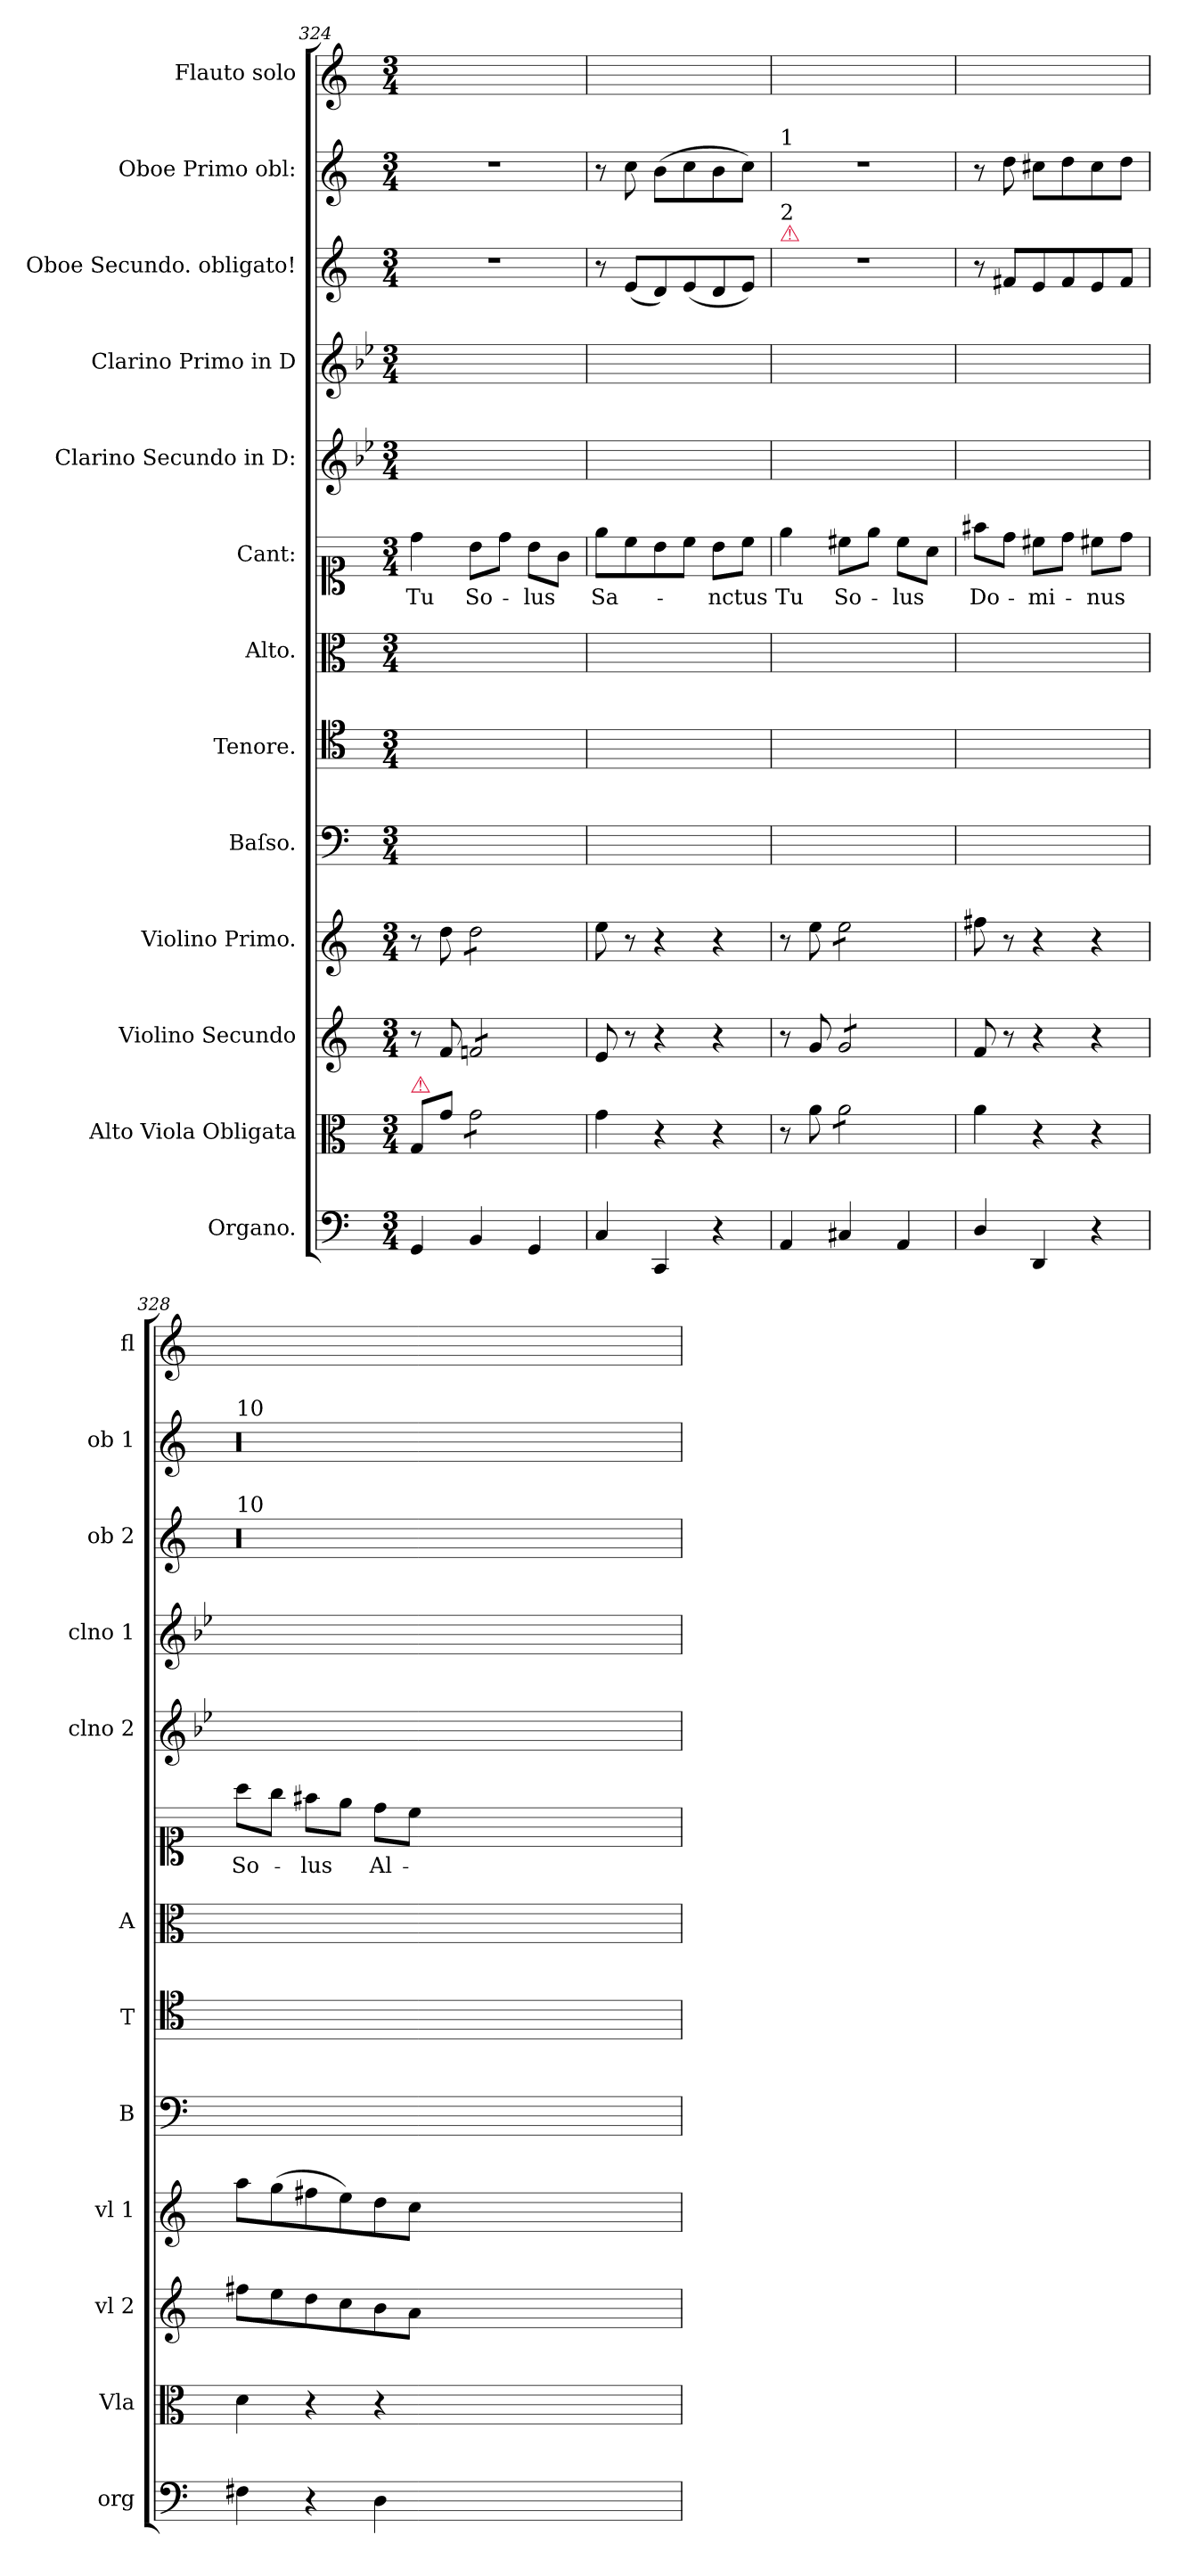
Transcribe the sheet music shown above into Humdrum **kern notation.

**kern	**kern	**kern	**kern	**kern	**kern	**kern	**kern	**text	**kern	**kern	**kern	**kern	**kern
*part13	*part12	*part11	*part10	*part9	*part8	*part7	*part6	*part6	*part5	*part4	*part3	*part2	*part1
*staff13	*staff12	*staff11	*staff10	*staff9	*staff8	*staff7	*staff6	*staff6	*staff5	*staff4	*staff3	*staff2	*staff1
*I"Organo.	*I"Alto Viola Obligata	*I"Violino Secundo	*I"Violino Primo.	*I"Baſso.	*I"Tenore.	*I"Alto.	*I"Cant:	*	*I"Clarino Secundo in D:	*I"Clarino Primo in D	*I"Oboe Secundo. obligato!	*I"Oboe Primo obl:	*I"Flauto solo
*I'org	*I'Vla	*I'vl 2	*I'vl 1	*I'B	*I'T	*I'A	*	*	*I'clno 2	*I'clno 1	*I'ob 2	*I'ob 1	*I'fl
*clefF4	*clefC3	*clefG2	*clefG2	*clefF4	*clefC4	*clefC3	*clefC1	*	*clefG2	*clefG2	*clefG2	*clefG2	*clefG2
*	*	*	*	*	*	*	*	*	*ITrd-1c-2	*ITrd-1c-2	*	*	*
*k[]	*k[]	*k[]	*k[]	*k[]	*k[]	*k[]	*k[]	*	*k[]	*k[]	*k[]	*k[]	*k[]
*C:	*C:	*C:	*C:	*C:	*C:	*C:	*C:	*	*C:	*C:	*C:	*C:	*C:
*M3/4	*M3/4	*M3/4	*M3/4	*M3/4	*M3/4	*M3/4	*M3/4	*	*M3/4	*M3/4	*M3/4	*M3/4	*M3/4
=324	=324	=324	=324	=324	=324	=324	=324	=324	=324	=324	=324	=324	=324
!	!LO:TX:a:color=crimson:t=⚠	!	!	!	!	!	!	!	!	!	!	!	!
4GG/	8G/L	8r	8r	2.ryy	2.ryy	2.ryy	4dd\	Tu	2.ryy	2.ryy	2.r	2.r	2.ryy
.	8g\J	8f/	8dd\	.	.	.	.	.	.	.	.	.	.
!	!LO:TX:a:color=crimson:t=⚠	!	!	!	!	!	!	!	!	!	!	!	!
*	*tremolo	*	*	*	*	*	*	*	*	*	*	*	*
*	*	*tremolo	*	*	*	*	*	*	*	*	*	*	*
*	*	*	*tremolo	*	*	*	*	*	*	*	*	*	*
4BB/	8g\L	8fn/L	8dd\L	.	.	.	8b\L	So-	.	.	.	.	.
.	8g\	8fn/	8dd\	.	.	.	8dd\J	.	.	.	.	.	.
4GG/	8g\	8fn/	8dd\	.	.	.	8b\L	-lus	.	.	.	.	.
.	8g\J	8fn/J	8dd\J	.	.	.	8g\J	.	.	.	.	.	.
*	*	*	*Xtremolo	*	*	*	*	*	*	*	*	*	*
*	*	*Xtremolo	*	*	*	*	*	*	*	*	*	*	*
*	*Xtremolo	*	*	*	*	*	*	*	*	*	*	*	*
=325	=325	=325	=325	=325	=325	=325	=325	=325	=325	=325	=325	=325	=325
4C/	4g\	8e/	8ee\	2.ryy	2.ryy	2.ryy	8ee\L	Sa-	2.ryy	2.ryy	8r	8r	2.ryy
.	.	8r	8r	.	.	.	8cc\	.	.	.	(<8e/L	8cc\	.
4CC/	4r	4r	4r	.	.	.	8b\	.	.	.	8d/)	(>8b\L	.
.	.	.	.	.	.	.	8cc\J	.	.	.	(<8e/	8cc\	.
4r	4r	4r	4r	.	.	.	8b\L	-nctus	.	.	8d/	8b\	.
.	.	.	.	.	.	.	8cc\J	.	.	.	8e/J)	8cc\J)	.
=326	=326	=326	=326	=326	=326	=326	=326	=326	=326	=326	=326	=326	=326
!	!	!	!	!	!	!	!	!	!	!	!	!LO:TX:a:t=1	!
!	!	!	!	!	!	!	!	!	!	!	!LO:TX:a:color=crimson:t=⚠	!	!
!	!	!	!	!	!	!	!	!	!	!	!LO:TX:a:t=2	!	!
!	!	!	!	!	!	!	!	!	!	!	!LO:N:vis=0	!	!
4AA/	8r	8r	8r	2.ryy	2.ryy	2.ryy	4ee\	Tu	2.ryy	2.ryy	2.r	2.r	2.ryy
.	8a\	8g/	8ee\	.	.	.	.	.	.	.	.	.	.
*	*tremolo	*	*	*	*	*	*	*	*	*	*	*	*
*	*	*tremolo	*	*	*	*	*	*	*	*	*	*	*
*	*	*	*tremolo	*	*	*	*	*	*	*	*	*	*
4C#X/	8a\L	8g/L	8ee\L	.	.	.	8cc#X\L	So-	.	.	.	.	.
.	8a\	8g/	8ee\	.	.	.	8ee\J	.	.	.	.	.	.
4AA/	8a\	8g/	8ee\	.	.	.	8cc#\L	-lus	.	.	.	.	.
.	8a\J	8g/J	8ee\J	.	.	.	8a\J	.	.	.	.	.	.
*	*	*	*Xtremolo	*	*	*	*	*	*	*	*	*	*
*	*	*Xtremolo	*	*	*	*	*	*	*	*	*	*	*
*	*Xtremolo	*	*	*	*	*	*	*	*	*	*	*	*
=327	=327	=327	=327	=327	=327	=327	=327	=327	=327	=327	=327	=327	=327
4D/	4a\	8f/	8ff#X\	2.ryy	2.ryy	2.ryy	8ff#X\L	Do-	2.ryy	2.ryy	8r	8r	2.ryy
.	.	8r	8r	.	.	.	8dd\J	.	.	.	8f#X/L	8dd\	.
4DD/	4r	4r	4r	.	.	.	8cc#X\L	-mi-	.	.	8e/	8cc#X\L	.
.	.	.	.	.	.	.	8dd\J	.	.	.	8f#/	8dd\	.
4r	4r	4r	4r	.	.	.	8cc#X\L	-nus	.	.	8e/	8cc#\	.
.	.	.	.	.	.	.	8dd\J	.	.	.	8f#/J	8dd\J	.
=328	=328	=328	=328	=328	=328	=328	=328	=328	=328	=328	=328	=328	=328
!	!	!	!	!	!	!	!	!	!	!	!	!LO:TX:a:t=10	!
!	!	!	!	!	!	!	!	!	!	!	!LO:TX:a:t=10	!	!
!	!	!	!	!	!	!	!	!	!	!	!LO:N:vis=00	!LO:N:vis=00	!
4F#X\	4d\	8ff#X\L	8aa\L	2.ryy	2.ryy	2.ryy	8aa\L	So-	2.ryy	2.ryy	0.r	0.r	2.ryy
.	.	8ee\	(>8gg\	.	.	.	8gg\J	.	.	.	.	.	.
4r	4r	8dd\	8ff#X\	.	.	.	8ff#X\L	-lus	.	.	.	.	.
.	.	8cc\	8ee\)	.	.	.	8ee\J	.	.	.	.	.	.
4D\	4r	8b\	8dd\	.	.	.	8dd\L	Al-	.	.	.	.	.
.	.	8a\J	8cc\J	.	.	.	8cc\J	.	.	.	.	.	.
0ryy	0ryy	0ryy	0ryy	0ryy	0ryy	0ryy	0ryy	.	0ryy	0ryy	.	.	0ryy
4ryy	4ryy	4ryy	4ryy	4ryy	4ryy	4ryy	4ryy	.	4ryy	4ryy	.	.	4ryy
=	=	=	=	=	=	=	=	=	=	=	=	=	=
*-	*-	*-	*-	*-	*-	*-	*-	*-	*-	*-	*-	*-	*-
